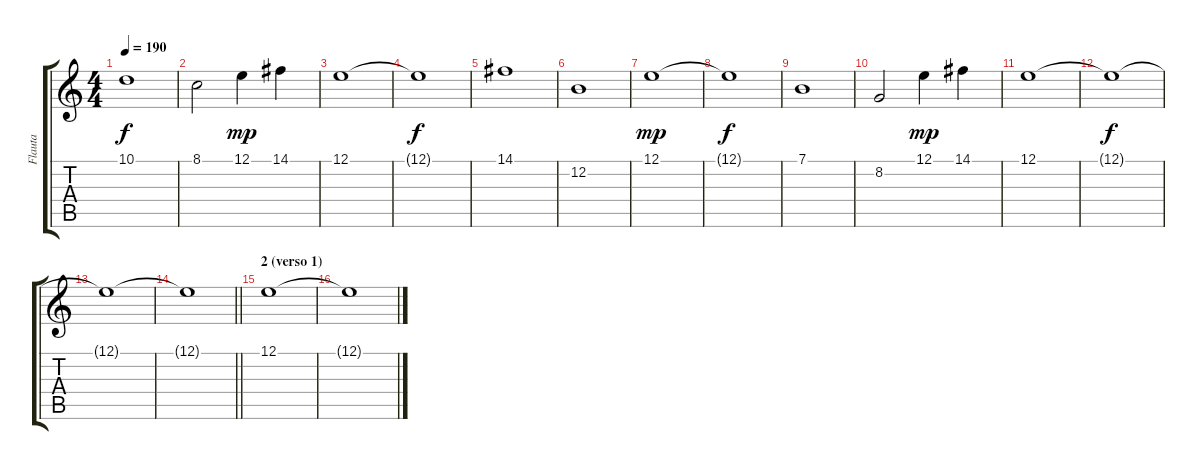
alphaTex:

\track ("Flauta" "Flauta") {instrument flute}
\staff {score tabs}
\tuning (E4 B3 G3 D3 A2 E2) {hide}
\ts (4 4)
\tempo 190
\clef g2
\ks c
10.1.1{dy f} |
8.1.2 12.1.4{dy mp} 14.1.4 |
12.1.1 |
12.1{t}.1{dy f} |
14.1.1 |
12.2.1 |
12.1.1{dy mp} |
12.1{t}.1{dy f} |
7.1.1 |
8.2.2 12.1.4{dy mp} 14.1.4 |
12.1.1 |
12.1{t}.1{dy f} |
12.1{t}.1 |
\barLineRight lightlight
12.1{t}.1 |
\section ("" "2 (verso 1)")
12.1.1 |
12.1{t}.1
